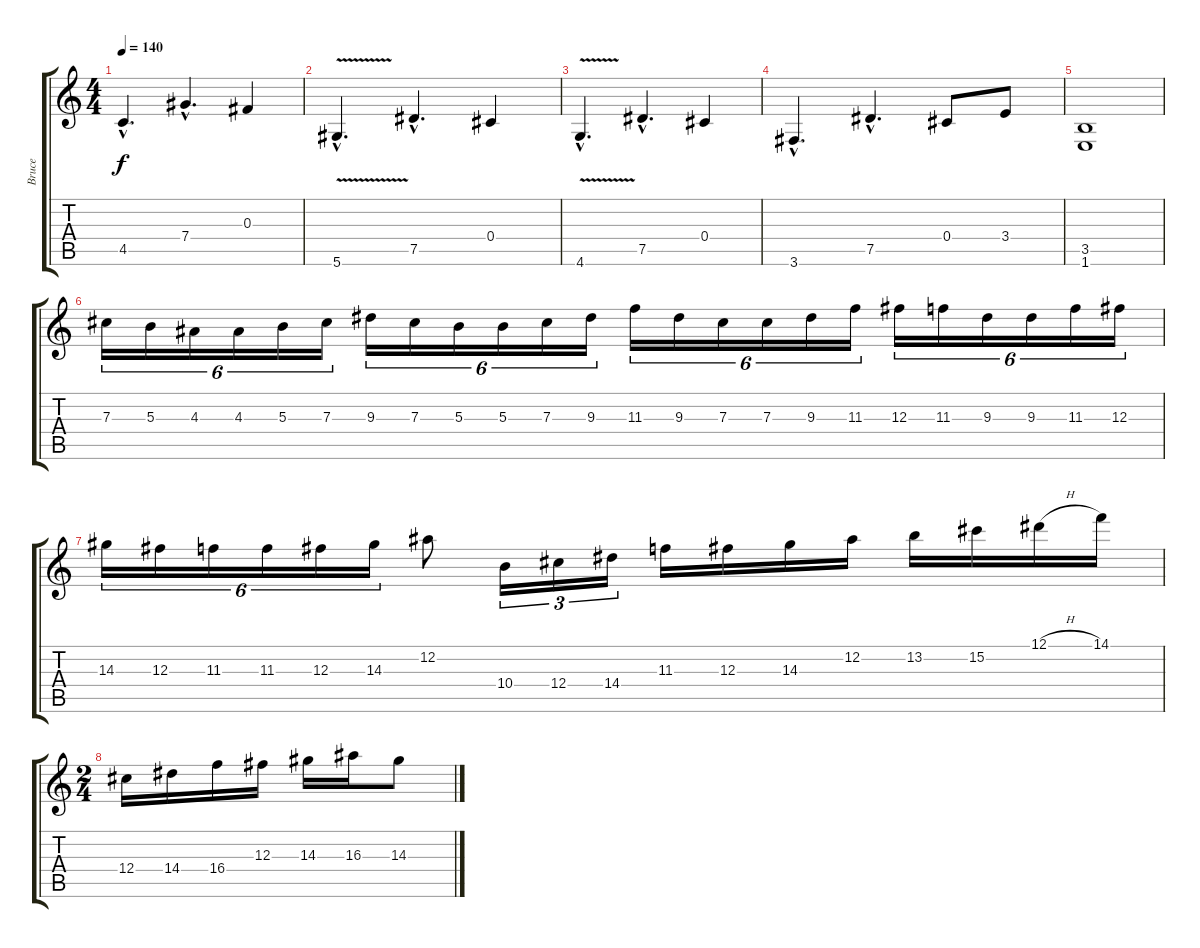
\track ("Bruce" "Bruce") {instrument distortionguitar}
\staff {score tabs}
\tuning (Eb4 Bb3 Gb3 Db3 Ab2 Eb2) {hide}
\ts (4 4)
\tempo 140
\clef g2
\ks c
4.5{hac}.4{d dy f} 7.4{hac}.4{d} 0.3.4 |
5.6{v hac}.4{d} 7.5{hac}.4{d} 0.4.4 |
4.6{v hac}.4{d} 7.5{hac}.4{d} 0.4.4 |
3.6{hac}.4{d} 7.5{hac}.4{d} 0.4.8 3.4.8 |
(3.5 1.6).1 |
7.3.16{tu (6 4)} 5.3.16{tu (6 4)} 4.3.16{tu (6 4)} 4.3.16{tu (6 4)} 5.3.16{tu (6 4)} 7.3.16{tu (6 4)} 9.3.16{tu (6 4)} 7.3.16{tu (6 4)} 5.3.16{tu (6 4)} 5.3.16{tu (6 4)} 7.3.16{tu (6 4)} 9.3.16{tu (6 4)} 11.3.16{tu (6 4)} 9.3.16{tu (6 4)} 7.3.16{tu (6 4)} 7.3.16{tu (6 4)} 9.3.16{tu (6 4)} 11.3.16{tu (6 4)} 12.3.16{tu (6 4)} 11.3.16{tu (6 4)} 9.3.16{tu (6 4)} 9.3.16{tu (6 4)} 11.3.16{tu (6 4)} 12.3.16{tu (6 4)} |
14.3.16{tu (6 4)} 12.3.16{tu (6 4)} 11.3.16{tu (6 4)} 11.3.16{tu (6 4)} 12.3.16{tu (6 4)} 14.3.16{tu (6 4)} 12.2.8 10.4.16{tu (3 2)} 12.4.16{tu (3 2)} 14.4.16{tu (3 2)} 11.3.16 12.3.16 14.3.16 12.2.16 13.2.16 15.2.16 12.1{h}.16 14.1.16 |
\ts (2 4)
12.4.16 14.4.16 16.4.16 12.3.16 14.3.16 16.3.16 14.3.8
